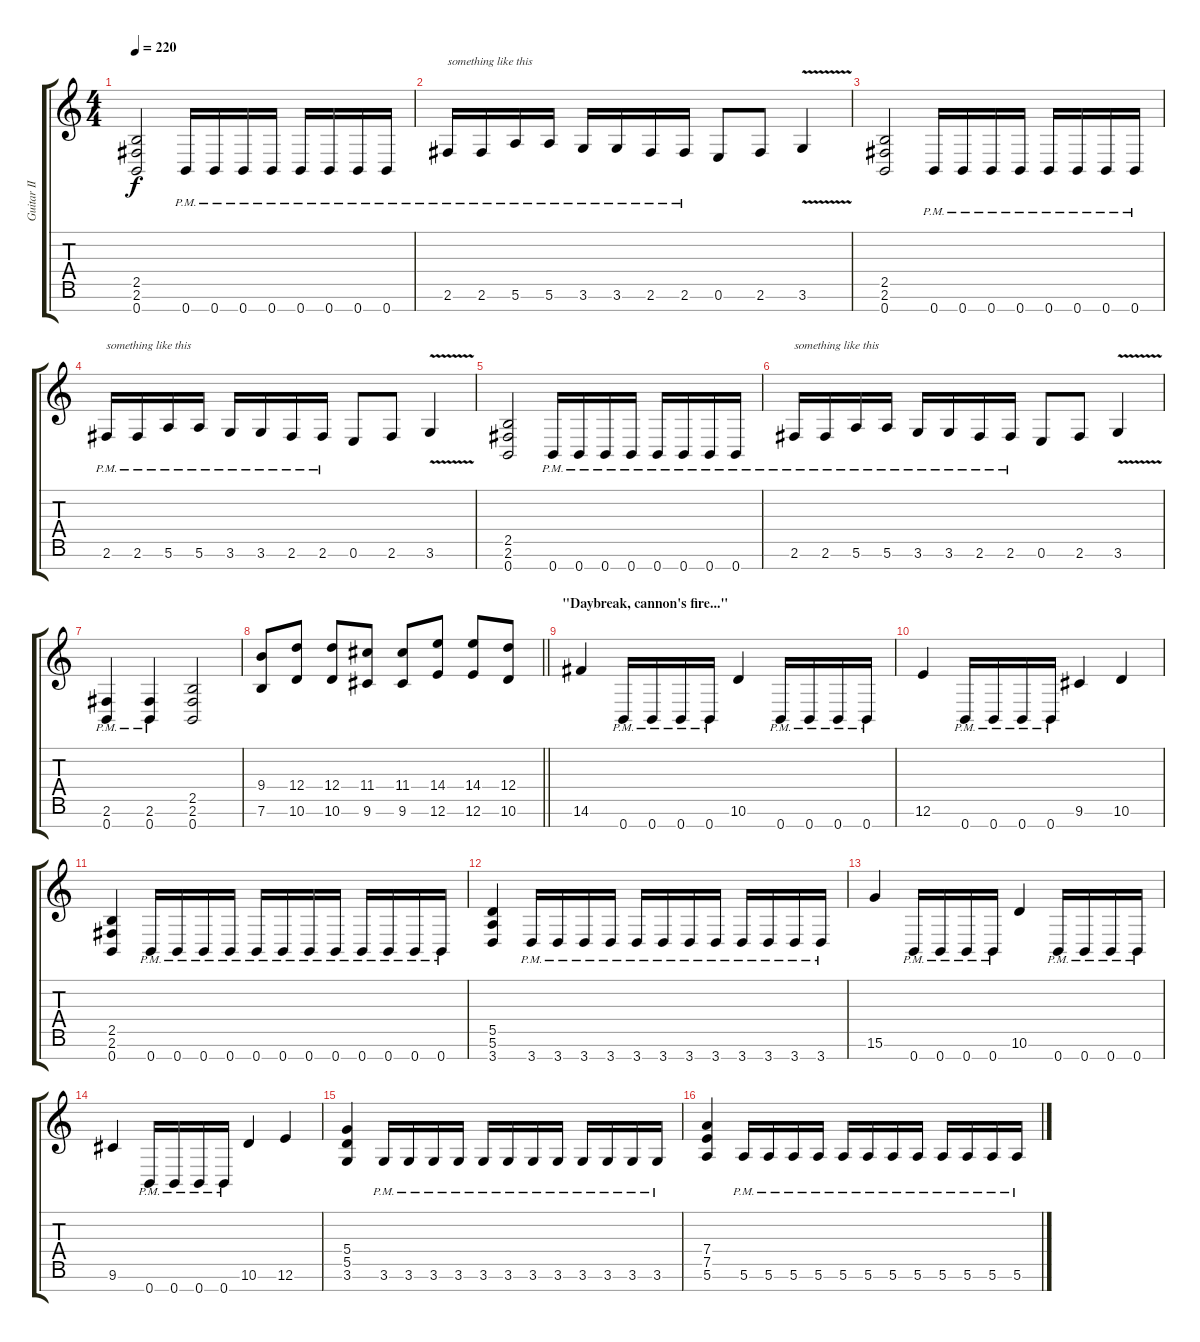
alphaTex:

\track ("Guitar II" "Guitar II") {instrument distortionguitar}
\staff {score tabs}
\tuning (E4 B3 G3 D3 A2 E2 B1) {hide}
\ts (4 4)
\tempo 220
\clef g2
\ks c
(2.5 2.6 0.7).2{dy f} 0.7{pm}.16 0.7{pm}.16 0.7{pm}.16 0.7{pm}.16 0.7{pm}.16 0.7{pm}.16 0.7{pm}.16 0.7{pm}.16 |
2.6{pm}.16{txt "something like this"} 2.6{pm}.16 5.6{pm}.16 5.6{pm}.16 3.6{pm}.16 3.6{pm}.16 2.6{pm}.16 2.6{pm}.16 0.6.8 2.6.8 3.6{v}.4 |
(2.5 2.6 0.7).2 0.7{pm}.16 0.7{pm}.16 0.7{pm}.16 0.7{pm}.16 0.7{pm}.16 0.7{pm}.16 0.7{pm}.16 0.7{pm}.16 |
2.6{pm}.16{txt "something like this"} 2.6{pm}.16 5.6{pm}.16 5.6{pm}.16 3.6{pm}.16 3.6{pm}.16 2.6{pm}.16 2.6{pm}.16 0.6.8 2.6.8 3.6{v}.4 |
(2.5 2.6 0.7).2 0.7{pm}.16 0.7{pm}.16 0.7{pm}.16 0.7{pm}.16 0.7{pm}.16 0.7{pm}.16 0.7{pm}.16 0.7{pm}.16 |
2.6{pm}.16{txt "something like this"} 2.6{pm}.16 5.6{pm}.16 5.6{pm}.16 3.6{pm}.16 3.6{pm}.16 2.6{pm}.16 2.6{pm}.16 0.6.8 2.6.8 3.6{v}.4 |
(2.6{pm} 0.7{pm}).4 (2.6{pm} 0.7{pm}).4 (2.5 2.6 0.7).2 |
\barLineRight lightlight
(9.4 7.6).8 (12.4 10.6).8 (12.4 10.6).8 (11.4 9.6).8 (11.4 9.6).8 (14.4 12.6).8 (14.4 12.6).8 (12.4 10.6).8 |
\section ("" "\"Daybreak, cannon's fire...\"")
14.6.4 0.7{pm}.16 0.7{pm}.16 0.7{pm}.16 0.7{pm}.16 10.6.4 0.7{pm}.16 0.7{pm}.16 0.7{pm}.16 0.7{pm}.16 |
12.6.4 0.7{pm}.16 0.7{pm}.16 0.7{pm}.16 0.7{pm}.16 9.6.4 10.6.4 |
(2.5 2.6 0.7).4 0.7{pm}.16 0.7{pm}.16 0.7{pm}.16 0.7{pm}.16 0.7{pm}.16 0.7{pm}.16 0.7{pm}.16 0.7{pm}.16 0.7{pm}.16 0.7{pm}.16 0.7{pm}.16 0.7{pm}.16 |
(5.5 5.6 3.7).4 3.7{pm}.16 3.7{pm}.16 3.7{pm}.16 3.7{pm}.16 3.7{pm}.16 3.7{pm}.16 3.7{pm}.16 3.7{pm}.16 3.7{pm}.16 3.7{pm}.16 3.7{pm}.16 3.7{pm}.16 |
15.6.4 0.7{pm}.16 0.7{pm}.16 0.7{pm}.16 0.7{pm}.16 10.6.4 0.7{pm}.16 0.7{pm}.16 0.7{pm}.16 0.7{pm}.16 |
9.6.4 0.7{pm}.16 0.7{pm}.16 0.7{pm}.16 0.7{pm}.16 10.6.4 12.6.4 |
(5.4 5.5 3.6).4 3.6{pm}.16 3.6{pm}.16 3.6{pm}.16 3.6{pm}.16 3.6{pm}.16 3.6{pm}.16 3.6{pm}.16 3.6{pm}.16 3.6{pm}.16 3.6{pm}.16 3.6{pm}.16 3.6{pm}.16 |
(7.4 7.5 5.6).4 5.6{pm}.16 5.6{pm}.16 5.6{pm}.16 5.6{pm}.16 5.6{pm}.16 5.6{pm}.16 5.6{pm}.16 5.6{pm}.16 5.6{pm}.16 5.6{pm}.16 5.6{pm}.16 5.6{pm}.16
